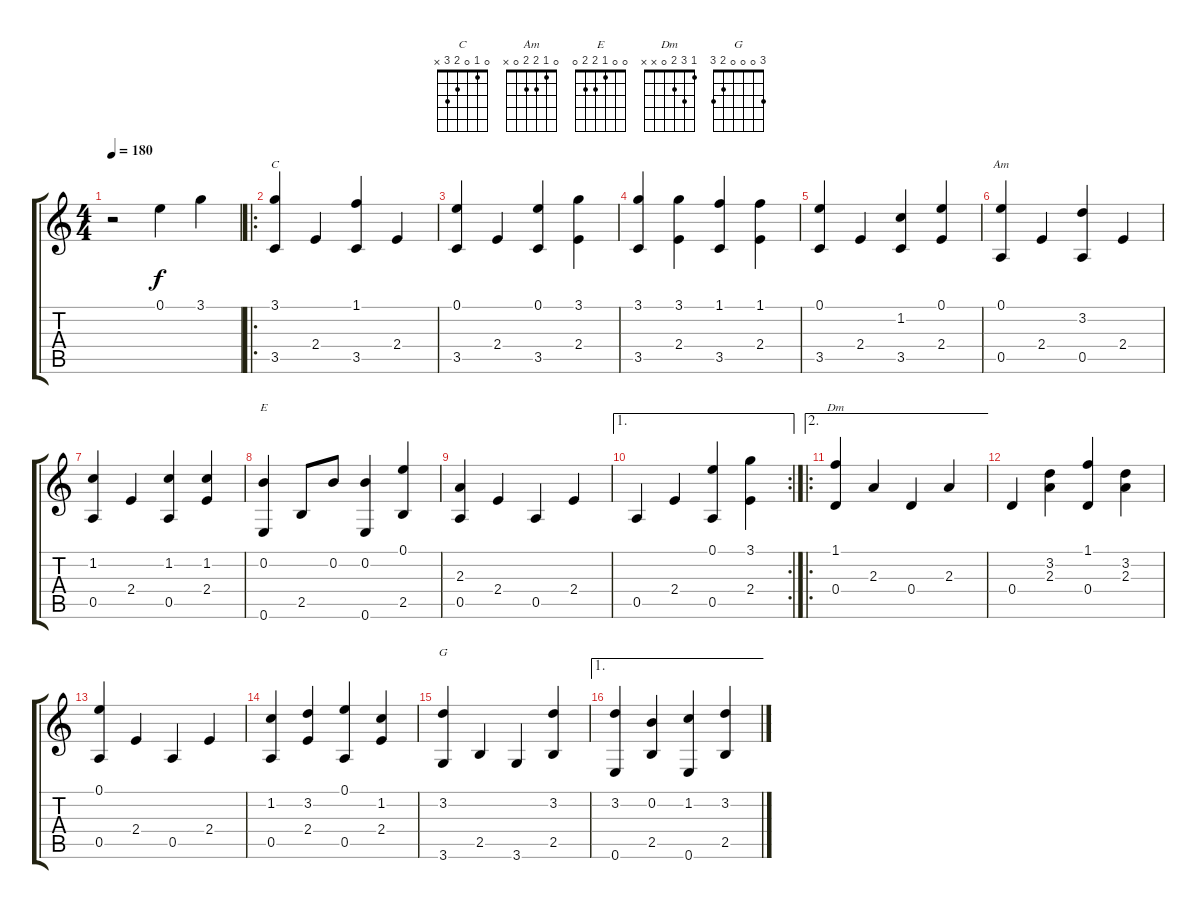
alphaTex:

\track "" {instrument acousticguitarsteel}
\staff {score tabs}
\tuning (E4 B3 G3 D3 A2 E2) {hide}
\chord ("C" 0 1 0 2 3 x)
\chord ("Am" 0 1 2 2 0 x)
\chord ("E" 0 0 1 2 2 0)
\chord ("Dm" 1 3 2 0 x x)
\chord ("G" 3 0 0 0 2 3)
\ts (4 4)
\tempo 180
\clef g2
\ks c
r.2{dy f instrument acousticguitarsteel} 0.1.4 3.1.4 |
\ro
(3.1 3.5).4{ch "C"} 2.4.4 (1.1 3.5).4 2.4.4 |
(0.1 3.5).4 2.4.4 (0.1 3.5).4 (3.1 2.4).4 |
(3.1 3.5).4 (3.1 2.4).4 (1.1 3.5).4 (1.1 2.4).4 |
(0.1 3.5).4 2.4.4 (1.2 3.5).4 (0.1 2.4).4 |
(0.1 0.5).4{ch "Am"} 2.4.4 (3.2 0.5).4 2.4.4 |
(1.2 0.5).4 2.4.4 (1.2 0.5).4 (1.2 2.4).4 |
(0.2 0.6).4{ch "E"} 2.5.8 0.2.8 (0.2 0.6).4 (0.1 2.5).4 |
(2.3 0.5).4 2.4.4 0.5.4 2.4.4 |
\ae 1
\rc 2
0.5.4 2.4.4 (0.1 0.5).4 (3.1 2.4).4 |
\ae 2
\ro
(1.1 0.4).4{ch "Dm"} 2.3.4 0.4.4 2.3.4 |
0.4.4 (3.2 2.3).4 (1.1 0.4).4 (3.2 2.3).4 |
(0.1 0.5).4 2.4.4 0.5.4 2.4.4 |
(1.2 0.5).4 (3.2 2.4).4 (0.1 0.5).4 (1.2 2.4).4 |
(3.2 3.6).4{ch "G"} 2.5.4 3.6.4 (3.2 2.5).4 |
\ae 1
(3.2 0.6).4 (0.2 2.5).4 (1.2 0.6).4 (3.2 2.5).4
